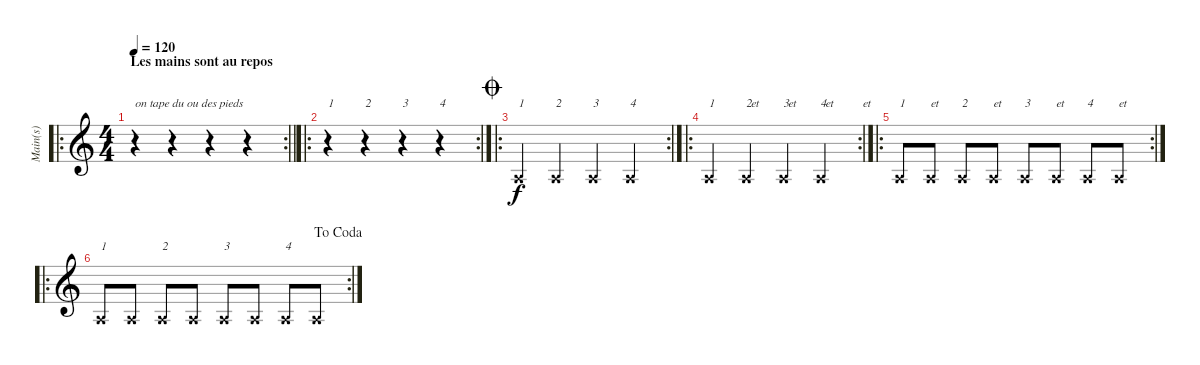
\track ("Main(s)" "Main(s)") {instrument acousticguitarsteel}
\staff {score}
\tuning (E4 B3 G3 D3 A2 E2) {hide}
\ro
\rc 2
\ts (4 4)
\section ("" "Les mains sont au repos")
\tempo 120
\clef g2
\barLineRight lightlight
\ks c
r.4{txt "on tape du ou des pieds" dy f instrument acousticguitarsteel} r.4 r.4 r.4 |
\ro
\rc 2
\section ("" "")
r.4{txt "1"} r.4{txt "2"} r.4{txt "3"} r.4{txt "4"} |
\ro
\rc 2
\jump coda
0.5{x}.4{txt "1"} 0.5{x}.4{txt "2"} 0.5{x}.4{txt "3"} 0.5{x}.4{txt "4"} |
\ro
\rc 2
0.5{x}.4{txt "1            et"} 0.5{x}.4{txt "2            et"} 0.5{x}.4{txt "3            et"} 0.5{x}.4{txt "4            et"} |
\ro
\rc 2
0.5{x}.8{txt "1"} 0.5{x}.8{txt "et"} 0.5{x}.8{txt "2"} 0.5{x}.8{txt "et"} 0.5{x}.8{txt "3"} 0.5{x}.8{txt "et"} 0.5{x}.8{txt "4"} 0.5{x}.8{txt "et"} |
\ro
\rc 2
\jump dacoda
0.5{x}.8{txt "1"} 0.5{x}.8 0.5{x}.8{txt "2"} 0.5{x}.8 0.5{x}.8{txt "3"} 0.5{x}.8 0.5{x}.8{txt "4"} 0.5{x}.8
